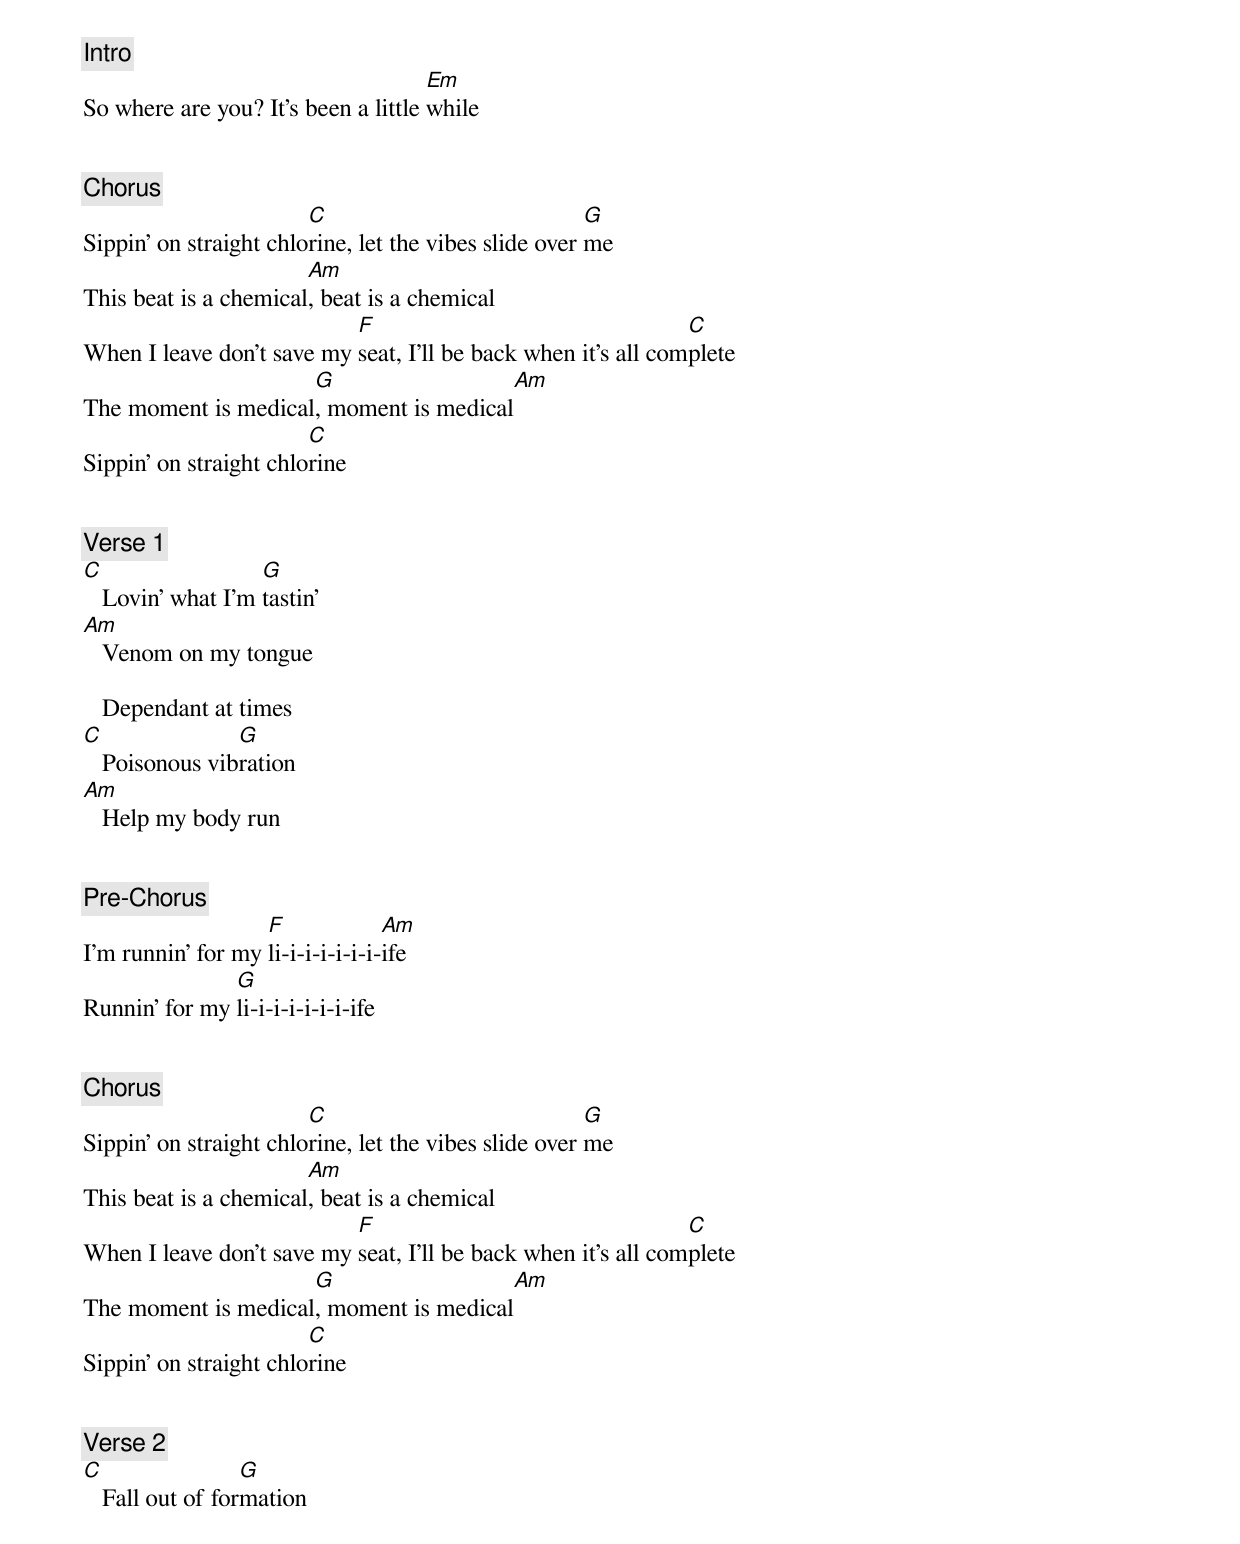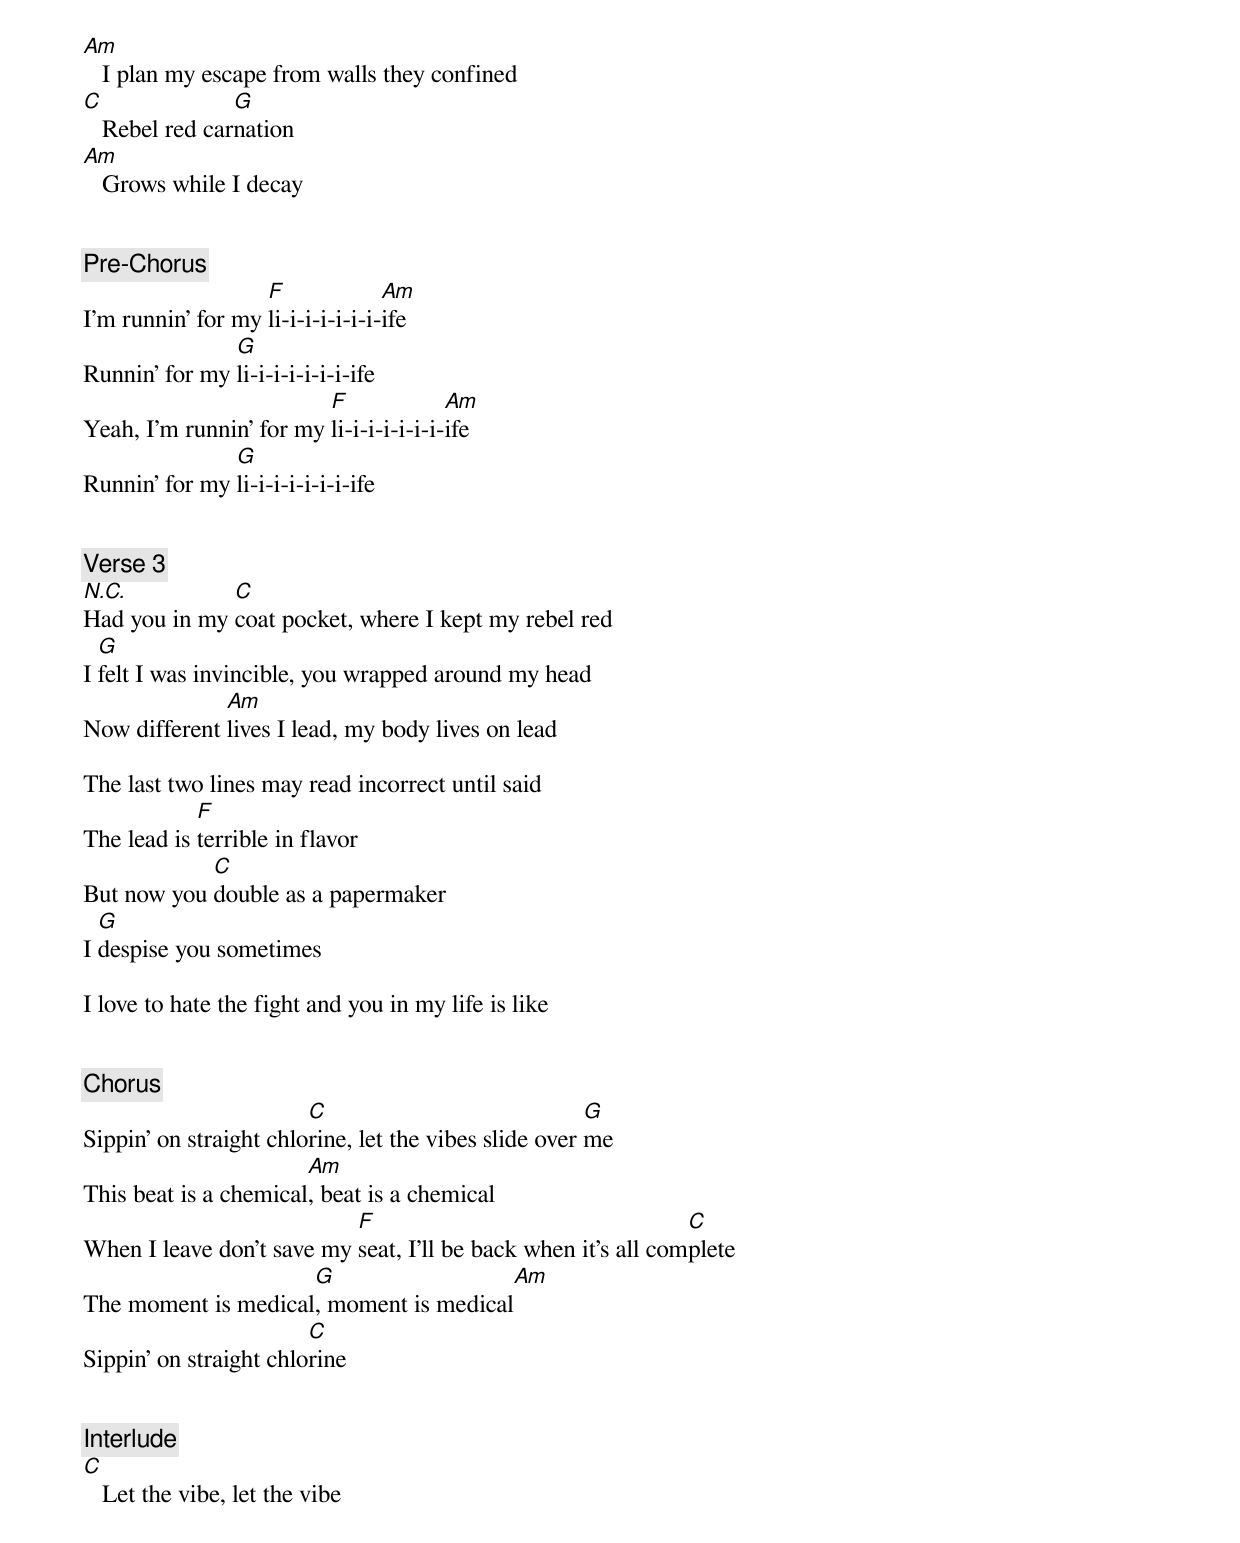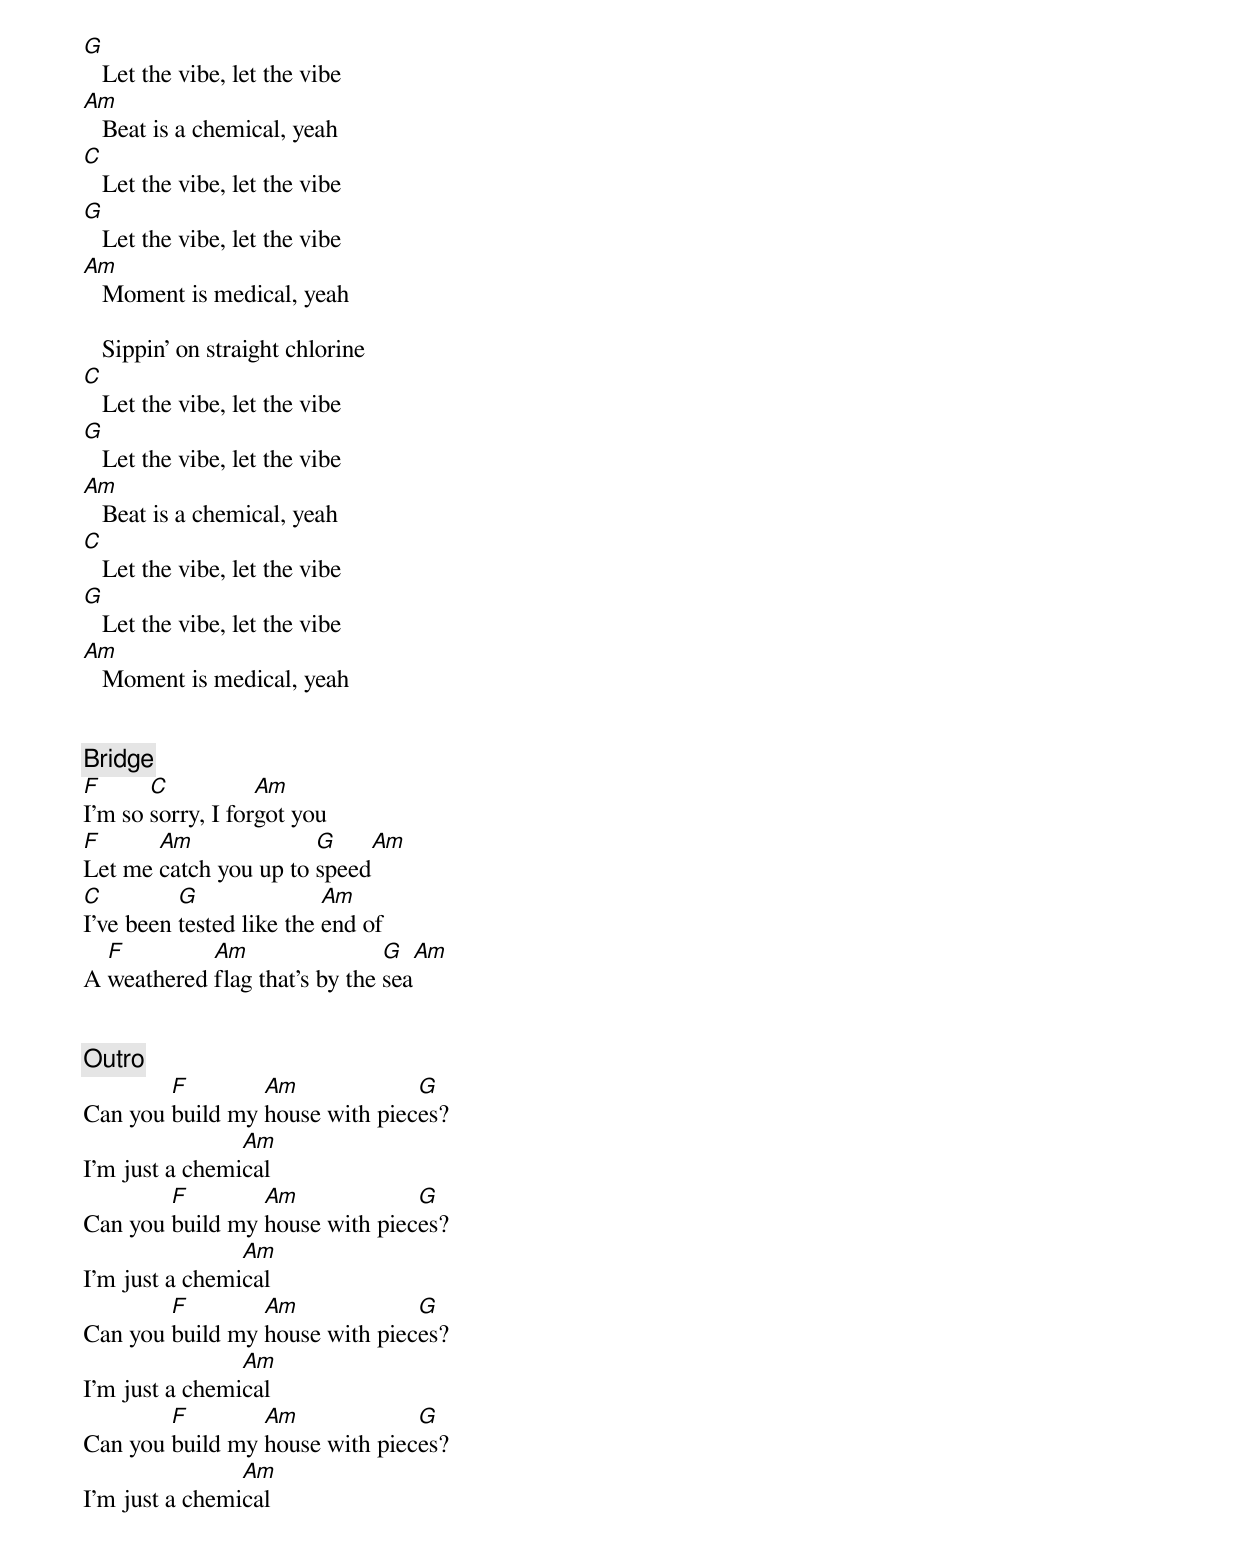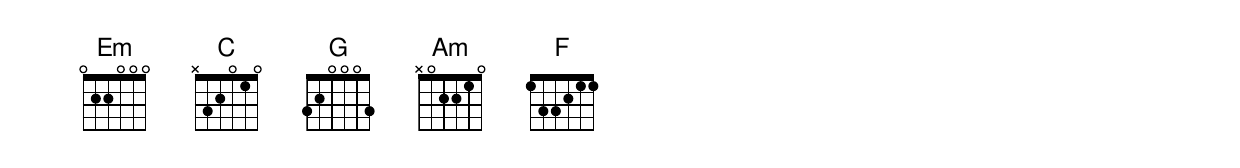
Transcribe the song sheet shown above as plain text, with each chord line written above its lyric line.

[Intro]
                                     Em
So where are you? It's been a little while


[Chorus]
                        C                              G
Sippin' on straight chlorine, let the vibes slide over me
                       Am
This beat is a chemical, beat is a chemical
                           F                                   C
When I leave don't save my seat, I'll be back when it's all complete
                     G                   Am
The moment is medical, moment is medical
                        C
Sippin' on straight chlorine


[Verse 1]
C                  G
   Lovin' what I'm tastin'
Am
   Venom on my tongue

   Dependant at times
C               G
   Poisonous vibration
Am
   Help my body run


[Pre-Chorus]
                   F              Am
I'm runnin' for my li-i-i-i-i-i-i-ife
               G
Runnin' for my li-i-i-i-i-i-i-ife


[Chorus]
                        C                              G
Sippin' on straight chlorine, let the vibes slide over me
                       Am
This beat is a chemical, beat is a chemical
                           F                                   C
When I leave don't save my seat, I'll be back when it's all complete
                     G                   Am
The moment is medical, moment is medical
                        C
Sippin' on straight chlorine


[Verse 2]
C                 G
   Fall out of formation
Am
   I plan my escape from walls they confined
C               G
   Rebel red carnation
Am
   Grows while I decay


[Pre-Chorus]
                   F              Am
I'm runnin' for my li-i-i-i-i-i-i-ife
               G
Runnin' for my li-i-i-i-i-i-i-ife
                         F              Am
Yeah, I'm runnin' for my li-i-i-i-i-i-i-ife
               G
Runnin' for my li-i-i-i-i-i-i-ife


[Verse 3]
N.C.          C
Had you in my coat pocket, where I kept my rebel red
  G
I felt I was invincible, you wrapped around my head
              Am
Now different lives I lead, my body lives on lead

The last two lines may read incorrect until said
            F
The lead is terrible in flavor
            C
But now you double as a papermaker
  G
I despise you sometimes

I love to hate the fight and you in my life is like


[Chorus]
                        C                              G
Sippin' on straight chlorine, let the vibes slide over me
                       Am
This beat is a chemical, beat is a chemical
                           F                                   C
When I leave don't save my seat, I'll be back when it's all complete
                     G                   Am
The moment is medical, moment is medical
                        C
Sippin' on straight chlorine


[Interlude]
C
   Let the vibe, let the vibe
G
   Let the vibe, let the vibe
Am
   Beat is a chemical, yeah
C
   Let the vibe, let the vibe
G
   Let the vibe, let the vibe
Am
   Moment is medical, yeah

   Sippin' on straight chlorine
C
   Let the vibe, let the vibe
G
   Let the vibe, let the vibe
Am
   Beat is a chemical, yeah
C
   Let the vibe, let the vibe
G
   Let the vibe, let the vibe
Am
   Moment is medical, yeah


[Bridge]
F      C           Am
I'm so sorry, I forgot you
F      Am              G     Am
Let me catch you up to speed
C         G               Am
I've been tested like the end of
  F         Am                 G   Am
A weathered flag that's by the sea


[Outro]
        F        Am             G
Can you build my house with pieces?
                Am
I'm just a chemical
        F        Am             G
Can you build my house with pieces?
                Am
I'm just a chemical
        F        Am             G
Can you build my house with pieces?
                Am
I'm just a chemical
        F        Am             G
Can you build my house with pieces?
                Am
I'm just a chemical
